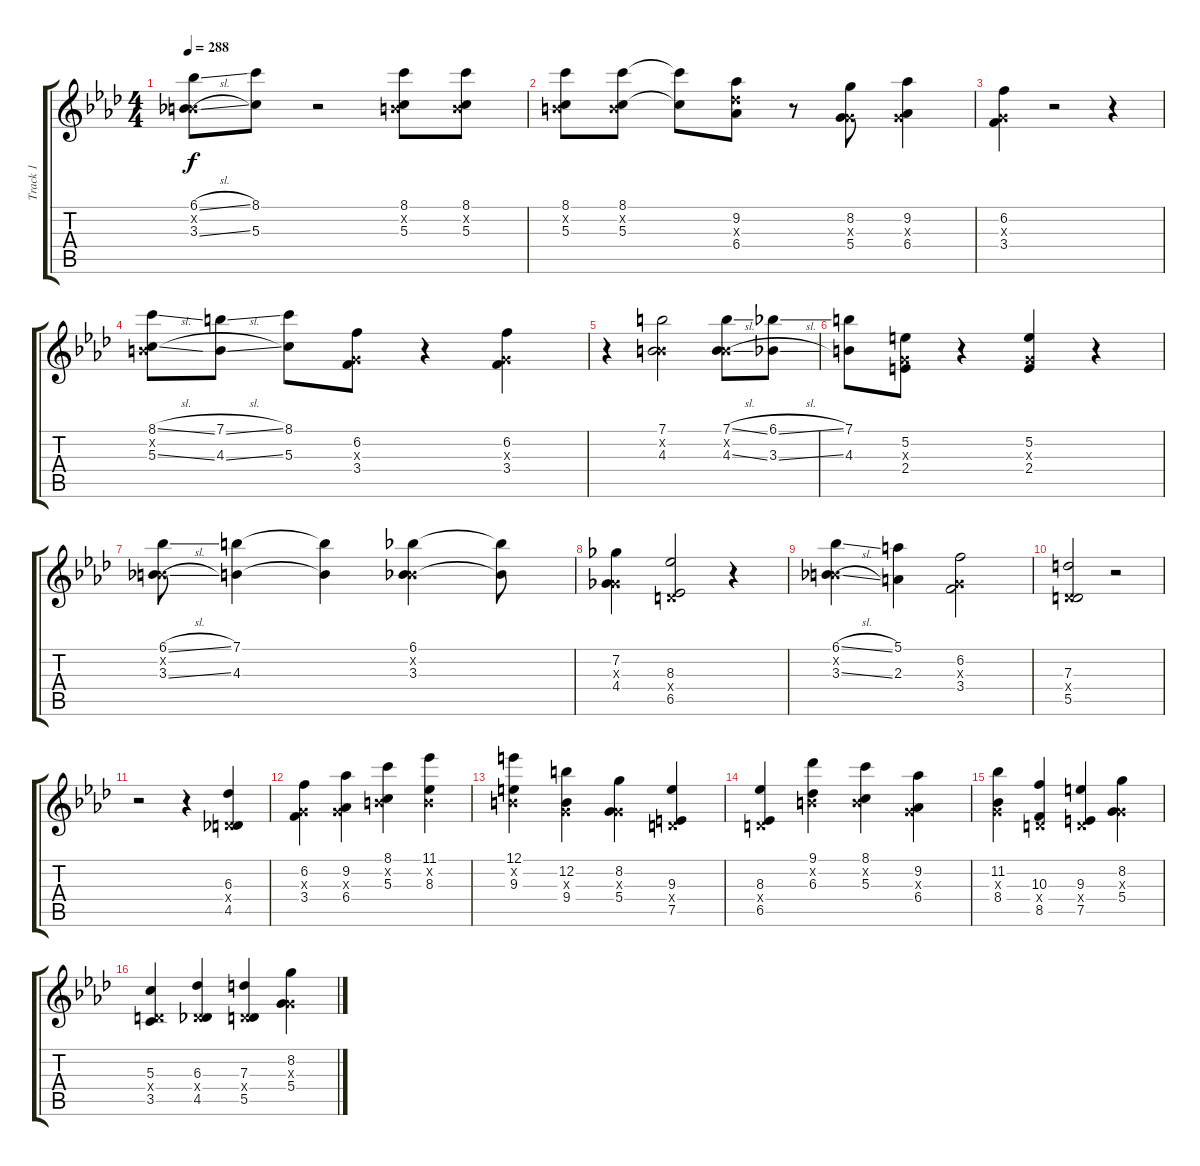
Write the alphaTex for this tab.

\track ("Track 1" "Track 1") {instrument electricguitarjazz}
\staff {score tabs}
\tuning (E4 B3 G3 D3 A2 E2) {hide}
\ts (4 4)
\tempo 288
\clef g2
\ks ab
(6.1{sl} 0.2{x} 3.3{sl}).8{dy f} (8.1 5.3).8 r.2 (8.1 0.2{x} 5.3).8 (8.1 0.2{x} 5.3).8 |
(8.1 0.2{x} 5.3).8 (8.1 0.2{x} 5.3).8 (8.1{t} 5.3{t}).8 (9.2 6.3{x} 6.4).8 r.8 (8.2 0.3{x} 5.4).8 (9.2 0.3{x} 6.4).4 |
(6.2 0.3{x} 3.4).4 r.2 r.4 |
(8.1{sl} 0.2{x} 5.3{sl}).8 (7.1{sl} 4.3{sl}).8 (8.1 5.3).8 (6.2 0.3{x} 3.4).8 r.4 (6.2 0.3{x} 3.4).4 |
r.4 (7.1 0.2{x} 4.3).2 (7.1{sl} 0.2{x} 4.3{sl}).8 (6.1{sl} 3.3{sl}).8 |
(7.1 4.3).8 (5.2 0.3{x} 2.4).8 r.4 (5.2 0.3{x} 2.4).4 r.4 |
(6.1{sl} 0.2{x} 3.3{sl}).8 (7.1 4.3).4 (7.1{t} 4.3{t}).4 (6.1 0.2{x} 3.3).4 (6.1{t} 3.3{t}).8 |
(7.2 0.3{x} 4.4).4 (8.3 0.4{x} 6.5).2 r.4 |
(6.1{sl} 0.2{x} 3.3{sl}).4 (5.1 2.3).4 (6.2 0.3{x} 3.4).2 |
(7.3 0.4{x} 5.5).2 r.2 |
r.2 r.4 (6.3 0.4{x} 4.5).4 |
(6.2 0.3{x} 3.4).4 (9.2 0.3{x} 6.4).4 (8.1 0.2{x} 5.3).4 (11.1 0.2{x} 8.3).4 |
(12.1 0.2{x} 9.3).4 (12.2 0.3{x} 9.4).4 (8.2 0.3{x} 5.4).4 (9.3 0.4{x} 7.5).4 |
(8.3 0.4{x} 6.5).4 (9.1 0.2{x} 6.3).4 (8.1 0.2{x} 5.3).4 (9.2 0.3{x} 6.4).4 |
(11.2 0.3{x} 8.4).4 (10.3 0.4{x} 8.5).4 (9.3 0.4{x} 7.5).4 (8.2 0.3{x} 5.4).4 |
(5.3 0.4{x} 3.5).4 (6.3 0.4{x} 4.5).4 (7.3 0.4{x} 5.5).4 (8.2 0.3{x} 5.4).4
